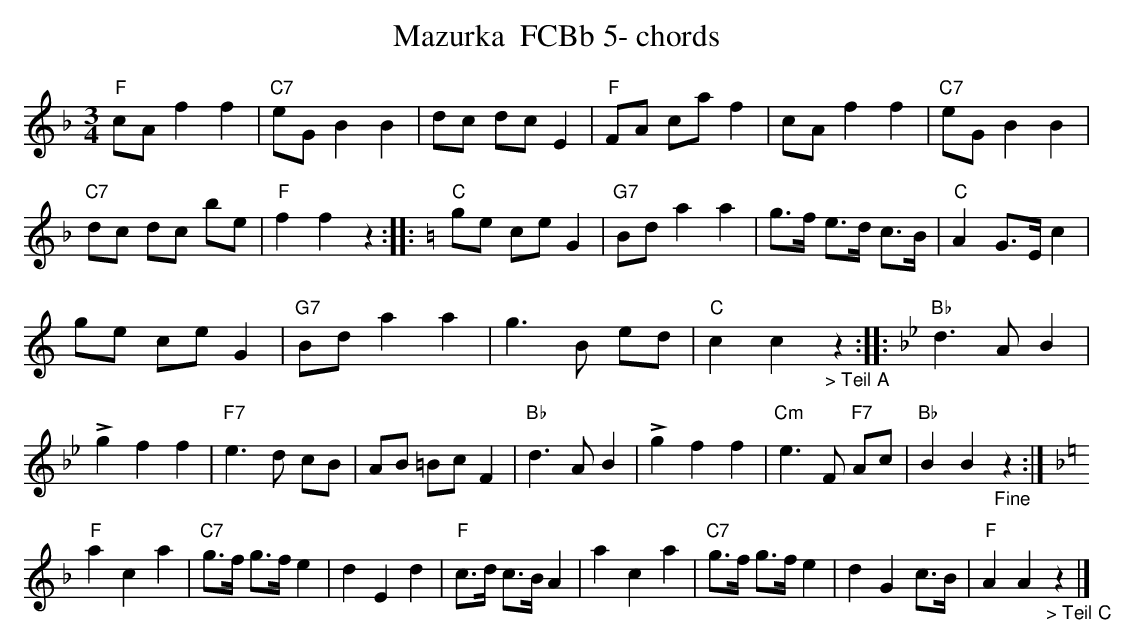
X:1
T:Mazurka  FCBb 5- chords
M:3/4
L:1/8
K:Fmaj%%MIDI gchordon
"F"cAf2f2 | "C7"eGB2B2 | dc dcE2 | "F"FA caf2 | cAf2f2 | "C7"eGB2B2 |
"C7"dc dc be | "F"f2f2z2 :: [K:Cmaj] "C"ge ceG2 | "G7"Bda2a2 | g>f e>d c>B | "C"A2G>Ec2 |
ge ceG2 | "G7"Bda2a2 | g3B ed | "C"c2c2"_> Teil A"z2 :: [K:Bbmaj] "Bb"d3AB2 |
!>!g2f2f2 | "F7"e3d cB | AB =BcF2 | "Bb"d3AB2 | !>!g2f2f2 | "Cm"e3F "F7"Ac | "Bb"B2B2"_Fine"z2 :| [K:Fmaj]
"F"a2c2a2 | "C7"g>f g>fe2 | d2E2d2 | "F"c>d c>BA2 | a2c2a2 | "C7"g>f g>fe2 | d2G2c>B | "F"A2A2"_> Teil C"z2 |]
